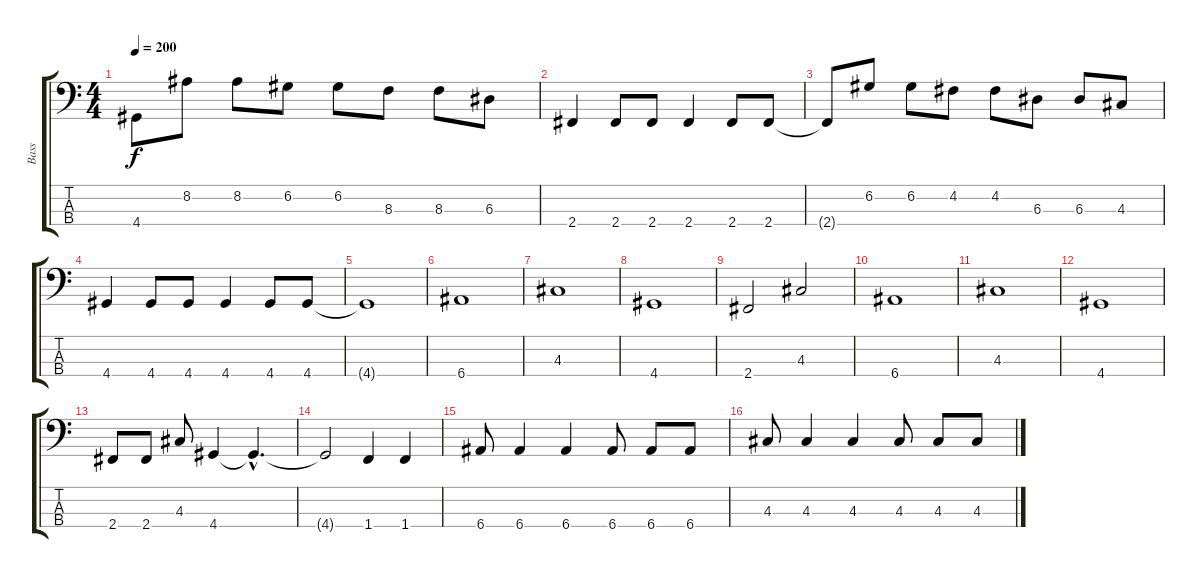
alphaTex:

\track ("Bass" "Bass") {instrument electricbasspick}
\staff {score tabs}
\tuning (G2 D2 A1 E1) {hide}
\ts (4 4)
\tempo 200
\clef f4
\ks c
4.4{t}.8{dy f} 8.2.8 8.2.8 6.2.8 6.2.8 8.3.8 8.3.8 6.3.8 |
2.4.4 2.4.8 2.4.8 2.4.4 2.4.8 2.4.8 |
2.4{t}.8 6.2.8 6.2.8 4.2.8 4.2.8 6.3.8 6.3.8 4.3.8 |
4.4.4 4.4.8 4.4.8 4.4.4 4.4.8 4.4.8 |
4.4{t}.1 |
6.4.1 |
4.3.1 |
4.4.1 |
2.4.2 4.3.2 |
6.4.1 |
4.3.1 |
4.4.1 |
2.4.8 2.4.8 4.3.8 4.4.4 4.4{hac t}.4{d} |
4.4{t}.2 1.4.4 1.4.4 |
6.4.8 6.4.4 6.4.4 6.4.8 6.4.8 6.4.8 |
4.3.8 4.3.4 4.3.4 4.3.8 4.3.8 4.3.8
